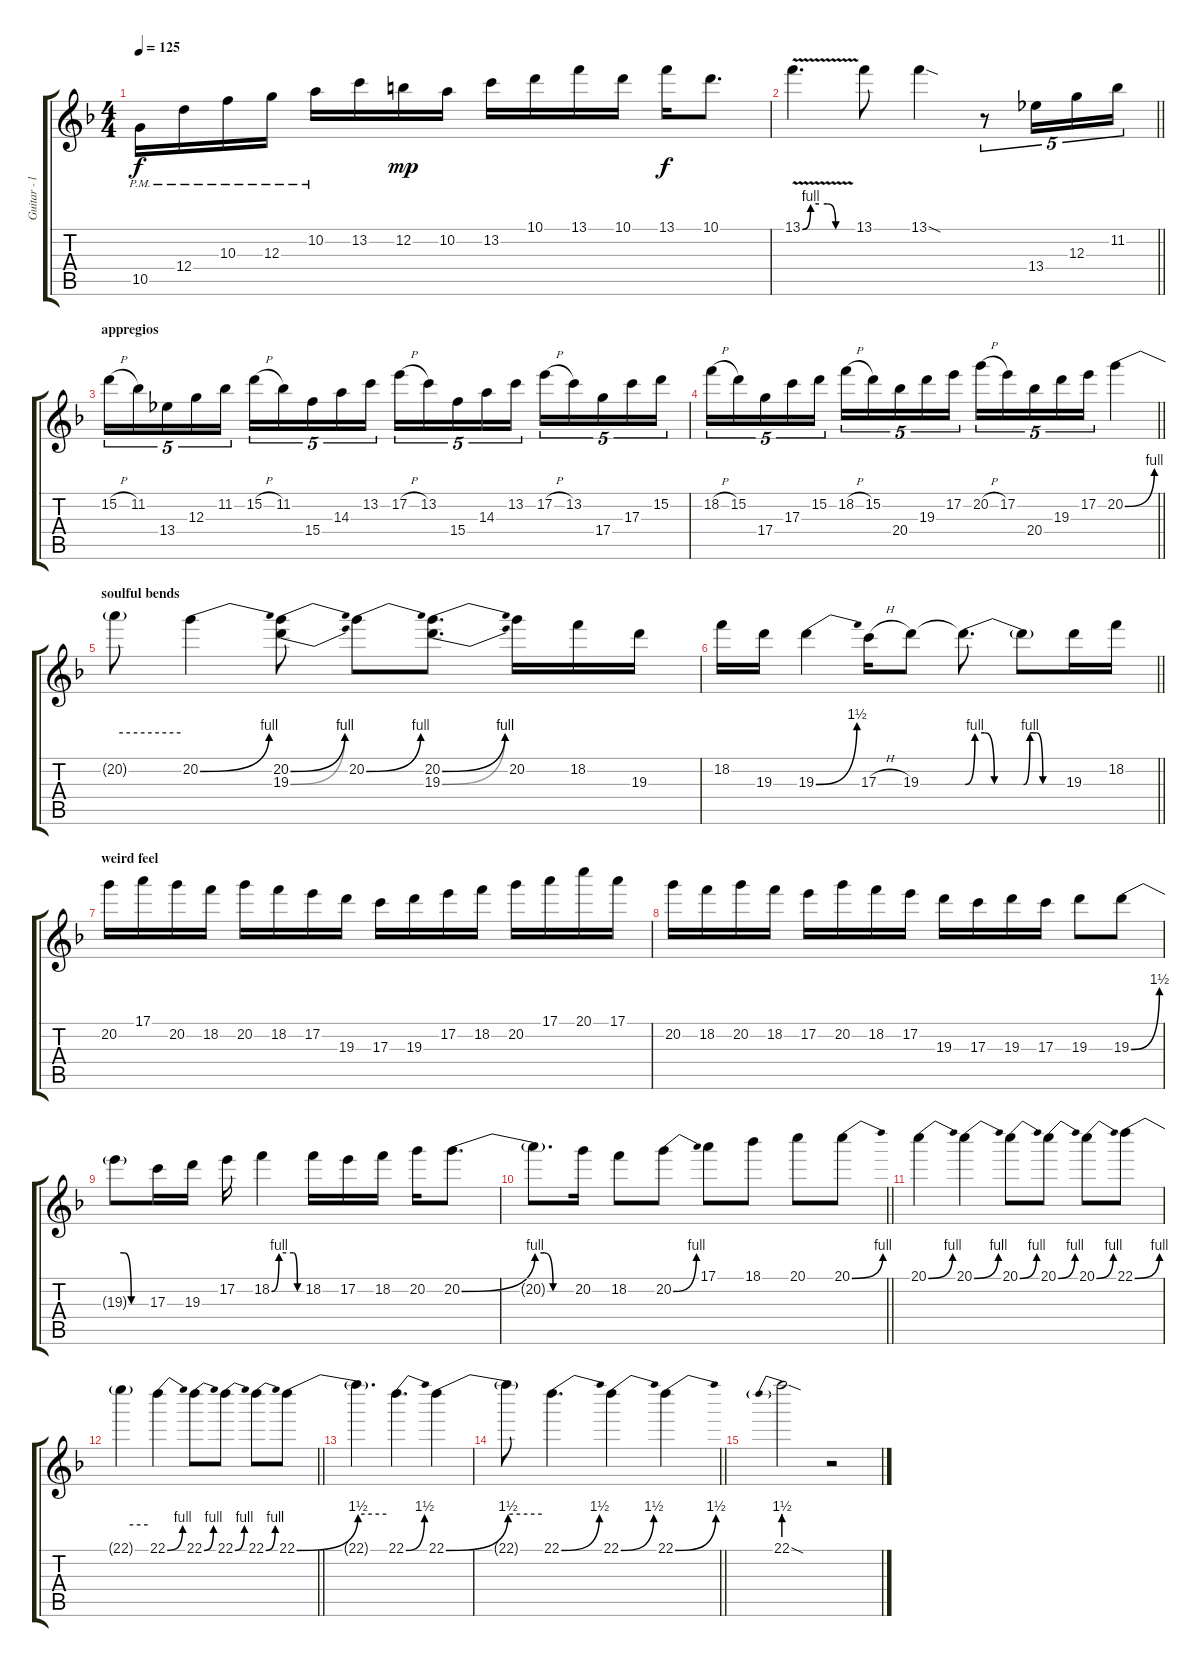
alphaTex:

\track ("Guitar - lead" "Guitar - l") {instrument distortionguitar}
\staff {score tabs}
\tuning (E4 B3 G3 D3 A2 E2) {hide}
\ts (4 4)
\tempo 125
\clef g2
\ks f
10.5{pm}.16{dy f} 12.4{pm}.16 10.3{pm}.16 12.3{pm}.16 10.2{pm}.16 13.2.16 12.2.16{dy mp} 10.2.16 13.2.16 10.1.16 13.1.16 10.1.16 13.1.16{dy f} 10.1.8{d} |
\barLineRight lightlight
13.1{be (custom 0 0 10 4 20 4 30 4 40 0 45 0 60 0) v}.4{d} 13.1.8 13.1{sod}.4 r.8{tu (5 4)} 13.4.16{tu (5 4)} 12.3.16{tu (5 4)} 11.2.16{tu (5 4)} |
\section ("" "appregios")
15.2{h}.16{tu (5 4)} 11.2.16{tu (5 4)} 13.4.16{tu (5 4)} 12.3.16{tu (5 4)} 11.2.16{tu (5 4)} 15.2{h}.16{tu (5 4)} 11.2.16{tu (5 4)} 15.4.16{tu (5 4)} 14.3.16{tu (5 4)} 13.2.16{tu (5 4)} 17.2{h}.16{tu (5 4)} 13.2.16{tu (5 4)} 15.4.16{tu (5 4)} 14.3.16{tu (5 4)} 13.2.16{tu (5 4)} 17.2{h}.16{tu (5 4)} 13.2.16{tu (5 4)} 17.4.16{tu (5 4)} 17.3.16{tu (5 4)} 15.2.16{tu (5 4)} |
\barLineRight lightlight
18.2{h}.16{tu (5 4)} 15.2.16{tu (5 4)} 17.4.16{tu (5 4)} 17.3.16{tu (5 4)} 15.2.16{tu (5 4)} 18.2{h}.16{tu (5 4)} 15.2.16{tu (5 4)} 20.4.16{tu (5 4)} 19.3.16{tu (5 4)} 17.2.16{tu (5 4)} 20.2{h}.16{tu (5 4)} 17.2.16{tu (5 4)} 20.4.16{tu (5 4)} 19.3.16{tu (5 4)} 17.2.16{tu (5 4)} 20.2{be (bend 0 0 60 4)}.4 |
\section ("" "soulful bends")
20.2{be (hold 0 4 60 4) t}.8 20.2{be (bend 0 0 60 4)}.4 (20.2{be (bend 0 0 60 4)} 19.3{be (bend 0 0 60 4)}).8 20.2{be (bend 0 0 60 4)}.8 (20.2{be (bend 0 0 60 4)} 19.3{be (bend 0 0 60 4)}).8{d} 20.2.16 18.2.16 19.3.16 |
\barLineRight lightlight
18.2.16 19.3.16 19.3{be (bend 0 0 60 6)}.4 17.3{h}.16 19.3.8 19.3{be (custom 0 0 10 4 20 4 30 0 60 0) t}.8{d} 19.3{be (custom 0 0 10 4 20 4 30 0 60 0) t}.8 19.3.16 18.2.16 |
\section ("" "weird feel")
20.2.16 17.1.16 20.2.16 18.2.16 20.2.16 18.2.16 17.2.16 19.3.16 17.3.16 19.3.16 17.2.16 18.2.16 20.2.16 17.1.16 20.1.16 17.1.16 |
20.2.16 18.2.16 20.2.16 18.2.16 17.2.16 20.2.16 18.2.16 17.2.16 19.3.16 17.3.16 19.3.16 17.3.16 19.3.8 19.3{be (bend 0 0 60 6)}.8 |
19.3{be (custom 0 4 15 4 30 0 60 0) t}.8 17.3.16 19.3.16 17.2.16 18.2{be (custom 0 0 15 4 44 4 52 0 60 0)}.4 18.2.16 17.2.16 18.2.16 20.2.16 20.2{be (bend 0 0 60 4)}.8{d} |
\barLineRight lightlight
20.2{be (custom 0 4 15 4 30 0 60 0) t}.8{d} 20.2.16 18.2.8 20.2{be (bend 0 0 60 4)}.8 17.1.8 18.1.8 20.1.8 20.1{be (bend 0 0 60 4)}.8 |
20.1{be (bend 0 0 60 4)}.4 20.1{be (bend 0 0 60 4)}.4 20.1{be (bend 0 0 60 4)}.8 20.1{be (bend 0 0 60 4)}.8 20.1{be (bend 0 0 60 4)}.8 22.1{be (bend 0 0 60 4)}.8 |
\barLineRight lightlight
22.1{be (hold 0 4 60 4) t}.4 22.1{be (bend 0 0 60 4)}.4 22.1{be (bend 0 0 60 4)}.8 22.1{be (bend 0 0 60 4)}.8 22.1{be (bend 0 0 60 4)}.8 22.1{be (bend 0 0 60 6)}.8 |
22.1{be (hold 0 6 60 6) t}.4{d} 22.1{be (bend 0 0 60 6)}.4{d} 22.1{be (bend 0 0 60 6)}.4 |
\barLineRight lightlight
22.1{be (hold 0 6 60 6) t}.8 22.1{be (bend 0 0 60 6)}.4{d} 22.1{be (bend 0 0 60 6)}.4 22.1{be (bend 0 0 60 6)}.4 |
22.1{be (prebend 0 6 60 6) sod}.2 r.2
